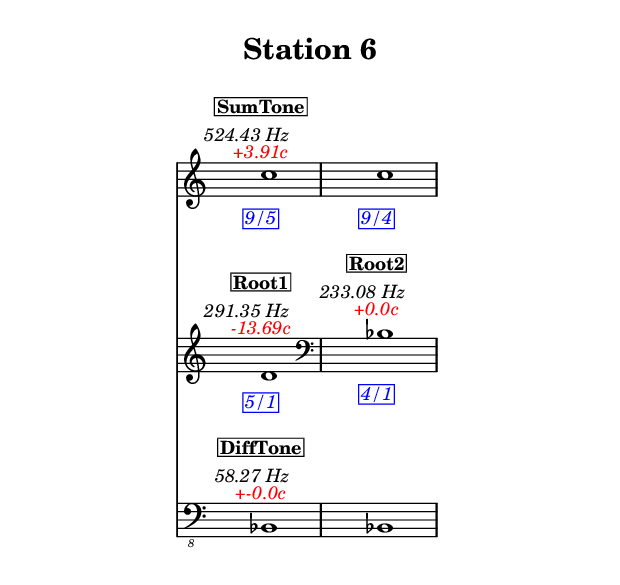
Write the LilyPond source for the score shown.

\version "2.20.0"
\language "english"

#(set-default-paper-size "a6" 'portrait)
#(set-global-staff-size 16)

\header {
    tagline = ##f
    title = \markup {
        \pad-around
            #3
            "Station 6"
        }
}

\layout {
    indent = #25
}

\paper {
    systems-per-page = 1
}

\score {
    \new Score
    <<
        \new Staff
        \with
        {
            \remove Time_signature_engraver
        }
        {
            \clef "treble"
            c''1
            - \tweak color #red
            ^ \markup {
                \halign
                    #0
                    \italic
                        {
                            +3.91c
                        }
                }
            ^ \markup {
                \halign
                    #1
                    \italic
                        {
                            524.43
                            Hz
                        }
                }
            ^ \markup {
                \pad-around
                    #1
                    \box
                        \vcenter
                            \halign
                                #0
                                \bold
                                    {
                                        SumTone
                                    }
                }
            - \tweak color #blue
            _ \markup {
                \pad-around
                    #1
                    \box
                        \halign
                            #0
                            \italic
                                {
                                    9/5
                                }
                }
            \override Score.NonMusicalPaperColumn.padding = #5
            \clef "treble"
            c''1
            - \tweak color #blue
            _ \markup {
                \pad-around
                    #1
                    \box
                        \halign
                            #0
                            \italic
                                {
                                    9/4
                                }
                }
        }
        \new Staff
        \with
        {
            \remove Time_signature_engraver
        }
        {
            \clef "treble"
            d'1
            - \tweak color #red
            ^ \markup {
                \halign
                    #0
                    \italic
                        {
                            -13.69c
                        }
                }
            ^ \markup {
                \halign
                    #1
                    \italic
                        {
                            291.35
                            Hz
                        }
                }
            ^ \markup {
                \pad-around
                    #1
                    \box
                        \vcenter
                            \halign
                                #0
                                \bold
                                    {
                                        Root1
                                    }
                }
            - \tweak color #blue
            _ \markup {
                \pad-around
                    #1
                    \box
                        \halign
                            #0
                            \italic
                                {
                                    5/1
                                }
                }
            \clef "bass"
            bf1
            - \tweak color #red
            ^ \markup {
                \halign
                    #0
                    \italic
                        {
                            +0.0c
                        }
                }
            ^ \markup {
                \halign
                    #1
                    \italic
                        {
                            233.08
                            Hz
                        }
                }
            ^ \markup {
                \pad-around
                    #1
                    \box
                        \vcenter
                            \halign
                                #0
                                \bold
                                    {
                                        Root2
                                    }
                }
            - \tweak color #blue
            _ \markup {
                \pad-around
                    #1
                    \box
                        \halign
                            #0
                            \italic
                                {
                                    4/1
                                }
                }
        }
        \new Staff
        \with
        {
            \remove Time_signature_engraver
        }
        {
            \clef "bass_8"
            bf,,1
            - \tweak color #red
            ^ \markup {
                \halign
                    #0
                    \italic
                        {
                            +-0.0c
                        }
                }
            ^ \markup {
                \halign
                    #1
                    \italic
                        {
                            58.27
                            Hz
                        }
                }
            ^ \markup {
                \pad-around
                    #1
                    \box
                        \vcenter
                            \halign
                                #0
                                \bold
                                    {
                                        DiffTone
                                    }
                }
            \clef "bass_8"
            bf,,1
        }
    >>
}